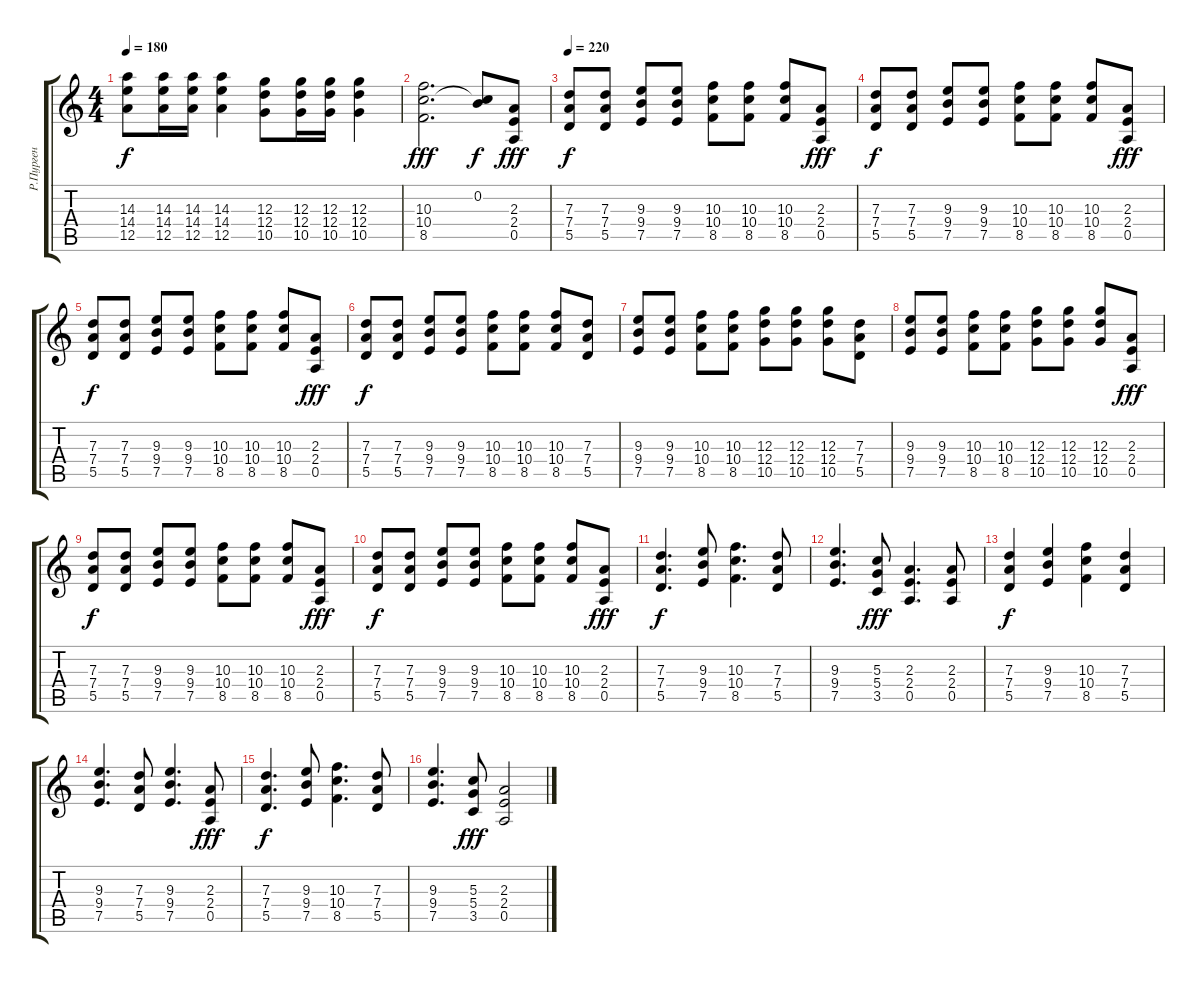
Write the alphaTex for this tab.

\track ("Р.Пурген" "Р.Пурген") {instrument overdrivenguitar}
\staff {score tabs}
\tuning (E4 B3 G3 D3 A2 E2) {hide}
\ts (4 4)
\tempo 180
\clef g2
\ks c
(14.3 14.4 12.5).8{dy f} (14.3 14.4 12.5).16 (14.3 14.4 12.5).16 (14.3 14.4 12.5).4 (12.3 12.4 10.5).8 (12.3 12.4 10.5).16 (12.3 12.4 10.5).16 (12.3 12.4 10.5).4 |
(10.3 10.4 8.5).2{d dy fff} (0.2 10.4{t}).8{dy f} (2.3 2.4 0.5).8{dy fff} |
\tempo 220
(7.3 7.4 5.5).8{dy f} (7.3 7.4 5.5).8 (9.3 9.4 7.5).8 (9.3 9.4 7.5).8 (10.3 10.4 8.5).8 (10.3 10.4 8.5).8 (10.3 10.4 8.5).8 (2.3 2.4 0.5).8{dy fff} |
(7.3 7.4 5.5).8{dy f} (7.3 7.4 5.5).8 (9.3 9.4 7.5).8 (9.3 9.4 7.5).8 (10.3 10.4 8.5).8 (10.3 10.4 8.5).8 (10.3 10.4 8.5).8 (2.3 2.4 0.5).8{dy fff} |
(7.3 7.4 5.5).8{dy f} (7.3 7.4 5.5).8 (9.3 9.4 7.5).8 (9.3 9.4 7.5).8 (10.3 10.4 8.5).8 (10.3 10.4 8.5).8 (10.3 10.4 8.5).8 (2.3 2.4 0.5).8{dy fff} |
(7.3 7.4 5.5).8{dy f} (7.3 7.4 5.5).8 (9.3 9.4 7.5).8 (9.3 9.4 7.5).8 (10.3 10.4 8.5).8 (10.3 10.4 8.5).8 (10.3 10.4 8.5).8 (7.3 7.4 5.5).8 |
(9.3 9.4 7.5).8 (9.3 9.4 7.5).8 (10.3 10.4 8.5).8 (10.3 10.4 8.5).8 (12.3 12.4 10.5).8 (12.3 12.4 10.5).8 (12.3 12.4 10.5).8 (7.3 7.4 5.5).8 |
(9.3 9.4 7.5).8 (9.3 9.4 7.5).8 (10.3 10.4 8.5).8 (10.3 10.4 8.5).8 (12.3 12.4 10.5).8 (12.3 12.4 10.5).8 (12.3 12.4 10.5).8 (2.3 2.4 0.5).8{dy fff} |
(7.3 7.4 5.5).8{dy f} (7.3 7.4 5.5).8 (9.3 9.4 7.5).8 (9.3 9.4 7.5).8 (10.3 10.4 8.5).8 (10.3 10.4 8.5).8 (10.3 10.4 8.5).8 (2.3 2.4 0.5).8{dy fff} |
(7.3 7.4 5.5).8{dy f} (7.3 7.4 5.5).8 (9.3 9.4 7.5).8 (9.3 9.4 7.5).8 (10.3 10.4 8.5).8 (10.3 10.4 8.5).8 (10.3 10.4 8.5).8 (2.3 2.4 0.5).8{dy fff} |
(7.3 7.4 5.5).4{d dy f} (9.3 9.4 7.5).8 (10.3 10.4 8.5).4{d} (7.3 7.4 5.5).8 |
(9.3 9.4 7.5).4{d} (5.3 5.4 3.5).8{dy fff} (2.3 2.4 0.5).4{d} (2.3 2.4 0.5).8 |
(7.3 7.4 5.5).4{dy f} (9.3 9.4 7.5).4 (10.3 10.4 8.5).4 (7.3 7.4 5.5).4 |
(9.3 9.4 7.5).4{d} (7.3 7.4 5.5).8 (9.3 9.4 7.5).4{d} (2.3 2.4 0.5).8{dy fff} |
(7.3 7.4 5.5).4{d dy f} (9.3 9.4 7.5).8 (10.3 10.4 8.5).4{d} (7.3 7.4 5.5).8 |
(9.3 9.4 7.5).4{d} (5.3 5.4 3.5).8{dy fff} (2.3 2.4 0.5).2
